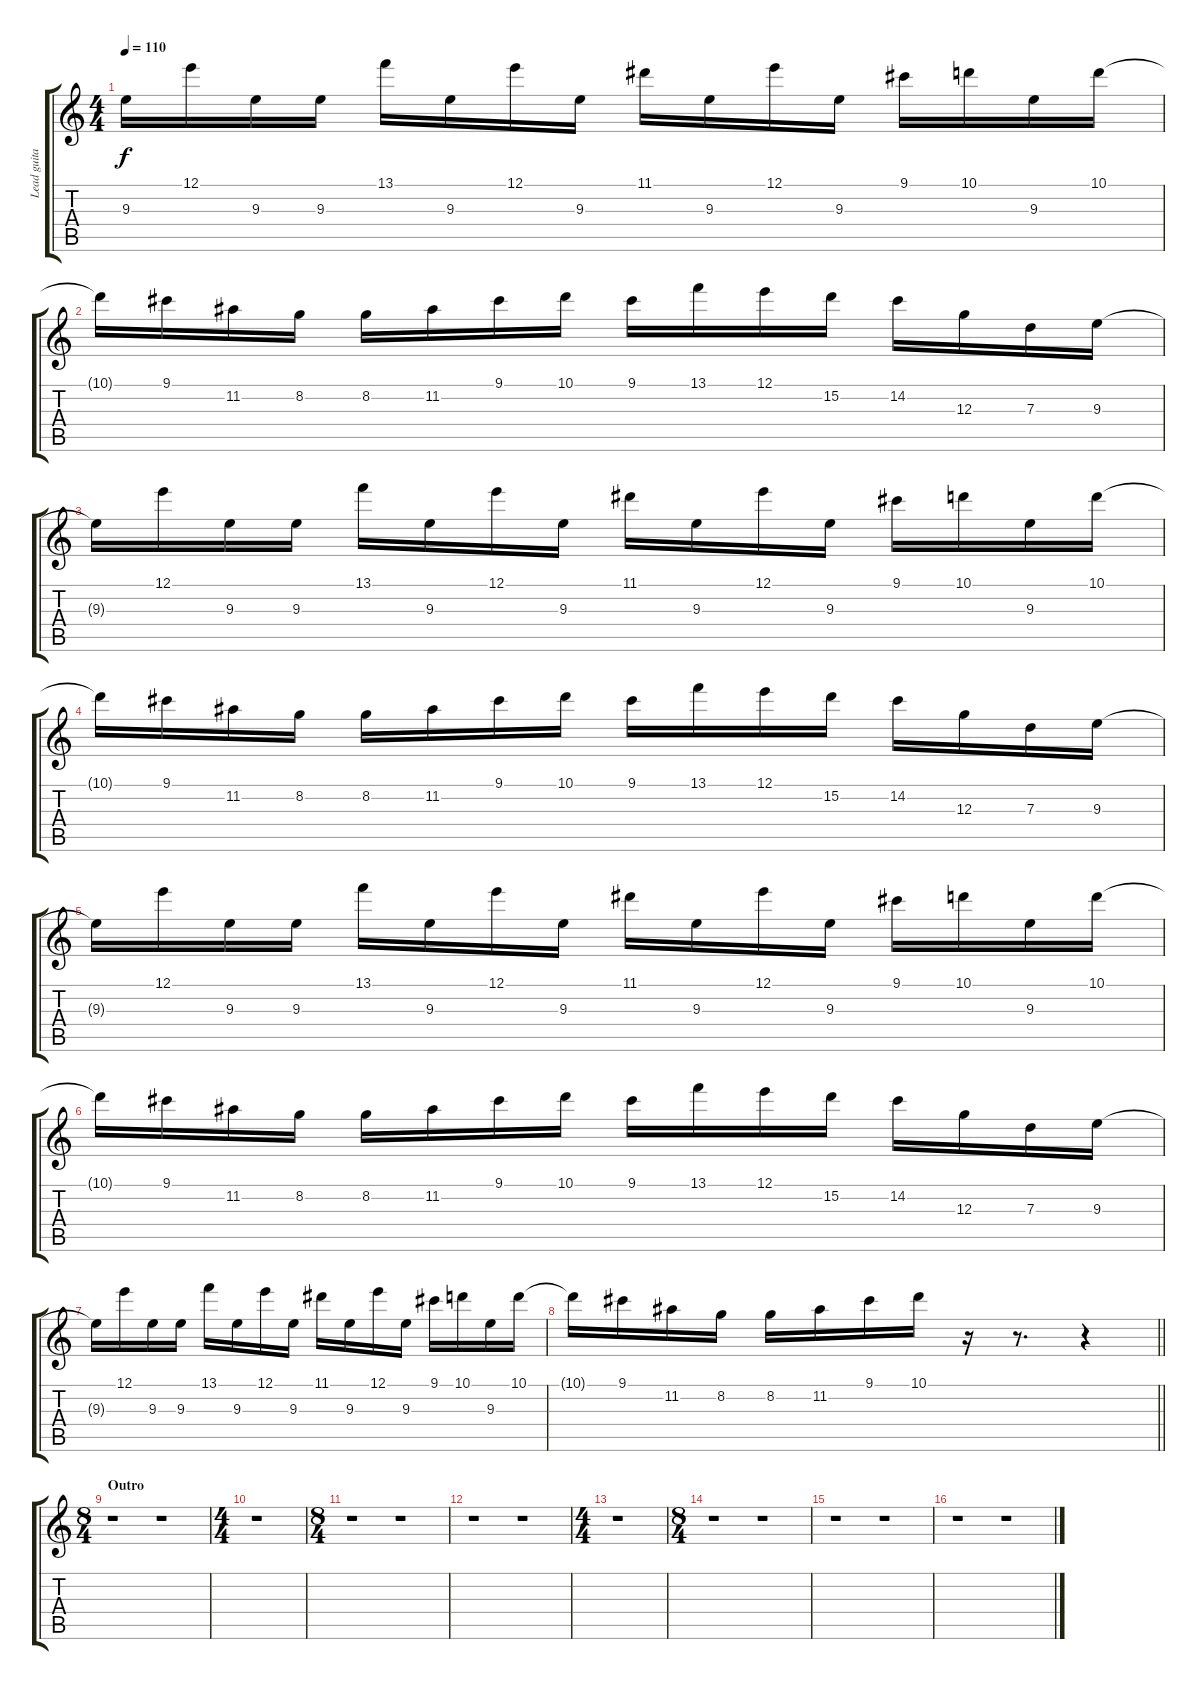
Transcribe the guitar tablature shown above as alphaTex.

\track ("Lead guitar/Others" "Lead guita") {instrument distortionguitar}
\staff {score tabs}
\tuning (E4 B3 G3 D3 A2 E2) {hide}
\ts (4 4)
\tempo 110
\clef g2
\ks c
9.3{t}.16{dy f} 12.1.16 9.3.16 9.3.16 13.1.16 9.3.16 12.1.16 9.3.16 11.1.16 9.3.16 12.1.16 9.3.16 9.1.16 10.1.16 9.3.16 10.1.16 |
10.1{t}.16 9.1.16 11.2.16 8.2.16 8.2.16 11.2.16 9.1.16 10.1.16 9.1.16 13.1.16 12.1.16 15.2.16 14.2.16 12.3.16 7.3.16 9.3.16 |
9.3{t}.16 12.1.16 9.3.16 9.3.16 13.1.16 9.3.16 12.1.16 9.3.16 11.1.16 9.3.16 12.1.16 9.3.16 9.1.16 10.1.16 9.3.16 10.1.16 |
10.1{t}.16 9.1.16 11.2.16 8.2.16 8.2.16 11.2.16 9.1.16 10.1.16 9.1.16 13.1.16 12.1.16 15.2.16 14.2.16 12.3.16 7.3.16 9.3.16 |
9.3{t}.16 12.1.16 9.3.16 9.3.16 13.1.16 9.3.16 12.1.16 9.3.16 11.1.16 9.3.16 12.1.16 9.3.16 9.1.16 10.1.16 9.3.16 10.1.16 |
10.1{t}.16 9.1.16 11.2.16 8.2.16 8.2.16 11.2.16 9.1.16 10.1.16 9.1.16 13.1.16 12.1.16 15.2.16 14.2.16 12.3.16 7.3.16 9.3.16 |
9.3{t}.16 12.1.16 9.3.16 9.3.16 13.1.16 9.3.16 12.1.16 9.3.16 11.1.16 9.3.16 12.1.16 9.3.16 9.1.16 10.1.16 9.3.16 10.1.16 |
\barLineRight lightlight
10.1{t}.16 9.1.16 11.2.16 8.2.16 8.2.16 11.2.16 9.1.16 10.1.16 r.16 r.8{d} r.4 |
\ts (8 4)
\section ("" "Outro")
r.1 r.1 |
\ts (4 4)
r.1 |
\ts (8 4)
r.1 r.1 |
r.1 r.1 |
\ts (4 4)
r.1 |
\ts (8 4)
r.1 r.1 |
r.1 r.1 |
r.1 r.1
